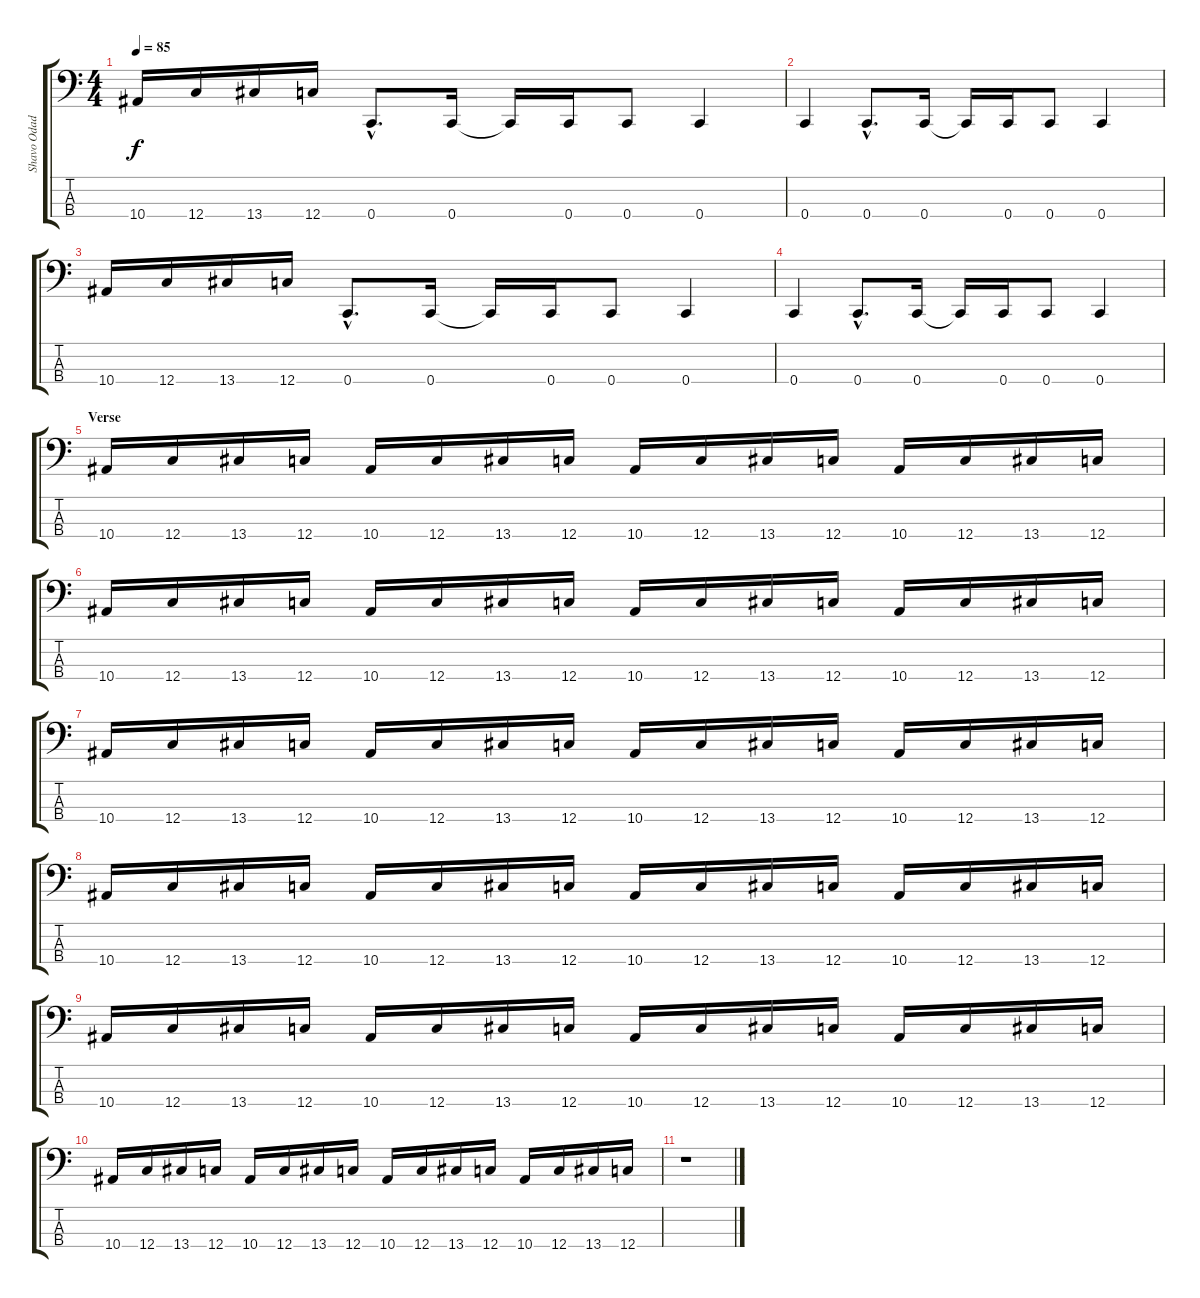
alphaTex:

\track ("Shavo Odadjian" "Shavo Odad") {instrument electricbasspick}
\staff {score tabs}
\tuning (F2 C2 G1 C1) {hide}
\ts (4 4)
\tempo 85
\clef f4
\ks c
10.4.16{dy f} 12.4.16 13.4.16 12.4.16 0.4{hac}.8{d} 0.4.16 0.4{t}.16 0.4.16 0.4.8 0.4.4 |
0.4.4 0.4{hac}.8{d} 0.4.16 0.4{t}.16 0.4.16 0.4.8 0.4.4 |
10.4.16 12.4.16 13.4.16 12.4.16 0.4{hac}.8{d} 0.4.16 0.4{t}.16 0.4.16 0.4.8 0.4.4 |
0.4.4 0.4{hac}.8{d} 0.4.16 0.4{t}.16 0.4.16 0.4.8 0.4.4 |
\section ("" "Verse")
10.4.16 12.4.16 13.4.16 12.4.16 10.4.16 12.4.16 13.4.16 12.4.16 10.4.16 12.4.16 13.4.16 12.4.16 10.4.16 12.4.16 13.4.16 12.4.16 |
10.4.16 12.4.16 13.4.16 12.4.16 10.4.16 12.4.16 13.4.16 12.4.16 10.4.16 12.4.16 13.4.16 12.4.16 10.4.16 12.4.16 13.4.16 12.4.16 |
10.4.16 12.4.16 13.4.16 12.4.16 10.4.16 12.4.16 13.4.16 12.4.16 10.4.16 12.4.16 13.4.16 12.4.16 10.4.16 12.4.16 13.4.16 12.4.16 |
10.4.16 12.4.16 13.4.16 12.4.16 10.4.16 12.4.16 13.4.16 12.4.16 10.4.16 12.4.16 13.4.16 12.4.16 10.4.16 12.4.16 13.4.16 12.4.16 |
10.4.16 12.4.16 13.4.16 12.4.16 10.4.16 12.4.16 13.4.16 12.4.16 10.4.16 12.4.16 13.4.16 12.4.16 10.4.16 12.4.16 13.4.16 12.4.16 |
10.4.16 12.4.16 13.4.16 12.4.16 10.4.16 12.4.16 13.4.16 12.4.16 10.4.16 12.4.16 13.4.16 12.4.16 10.4.16 12.4.16 13.4.16 12.4.16 |
r.1
